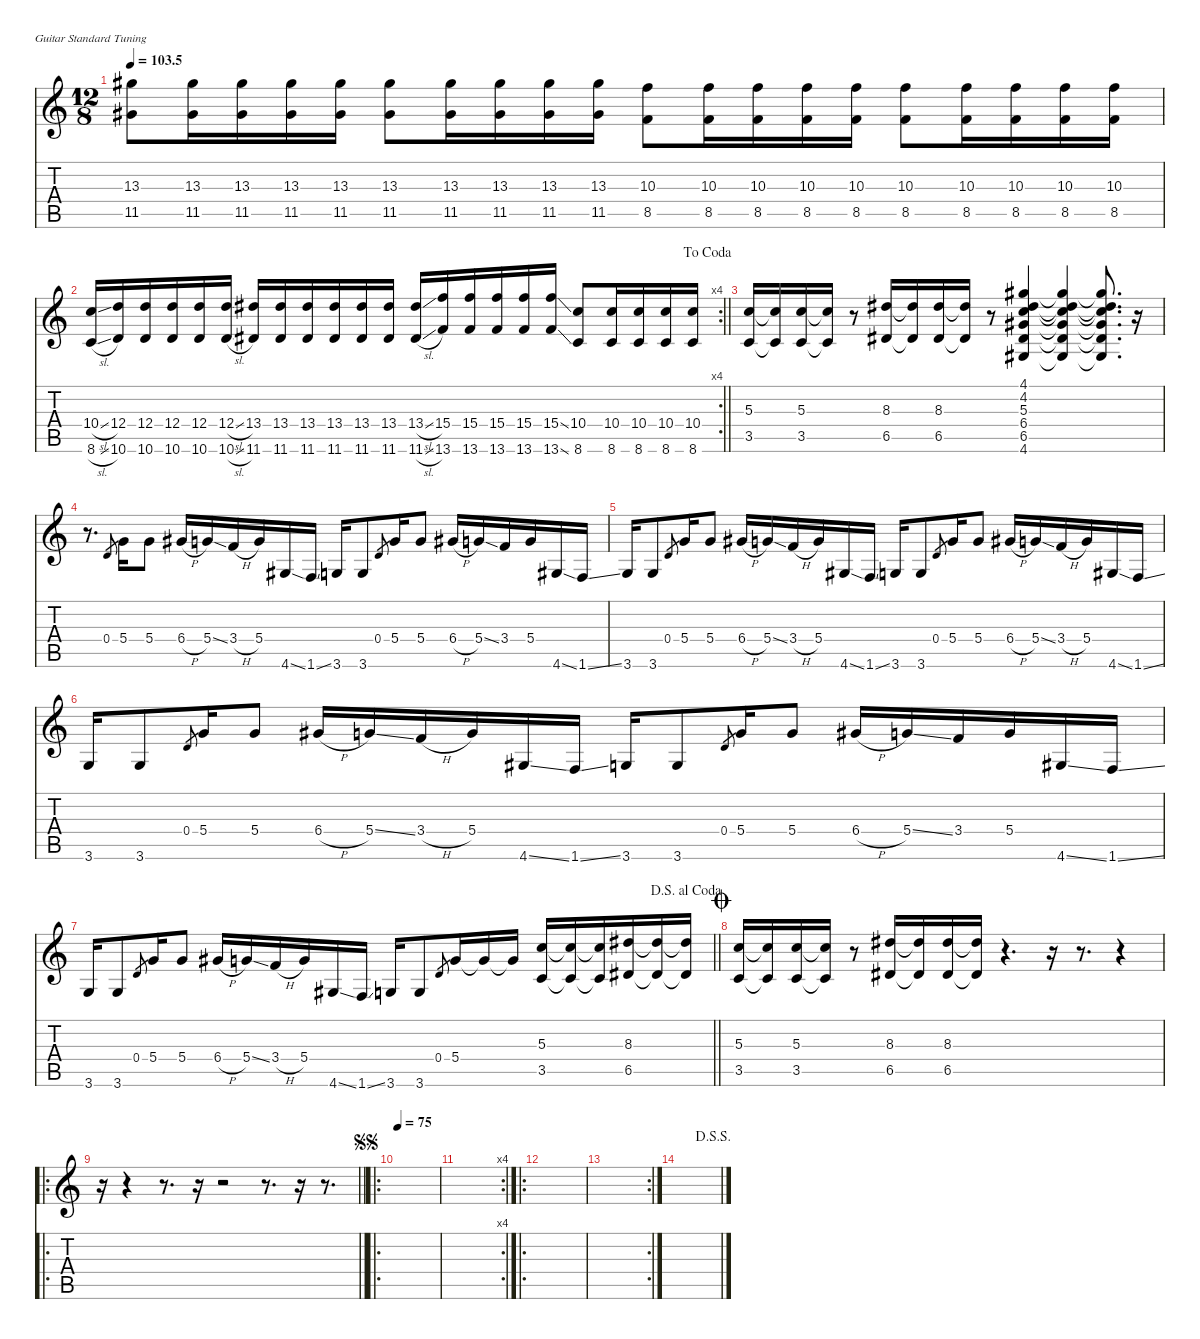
\defaultSystemsLayout 4
\hideDynamics
\bracketExtendMode nobrackets
\singleTrackTrackNamePolicy hidden
\multiTrackTrackNamePolicy hidden
\firstSystemTrackNameMode fullname
\firstSystemTrackNameOrientation horizontal
\otherSystemsTrackNameOrientation horizontal
\track ("Clean Guitar" "jz.guit.") {instrument electricguitarjazz}
\staff {score tabs}
\tuning (E4 B3 G3 D3 A2 E2)
\ts (12 8)
\tempo
103.5
\accidentals auto
\clef g2
\ottava regular
\simile none
\ks c
(13.3{acc #} 11.5{acc #}).8{dy f beam Down} (13.3{acc #} 11.5{acc #}).16{beam Down} (13.3{acc #} 11.5{acc #}).16{beam Down} (13.3{acc #} 11.5{acc #}).16{beam Down} (13.3{acc #} 11.5{acc #}).16{beam Down} (13.3{acc #} 11.5{acc #}).8{beam Down} (13.3{acc #} 11.5{acc #}).16{beam Down} (13.3{acc #} 11.5{acc #}).16{beam Down} (13.3{acc #} 11.5{acc #}).16{beam Down} (13.3{acc #} 11.5{acc #}).16{beam Down} (10.3 8.5).8{beam Down} (10.3 8.5).16{beam Down} (10.3 8.5).16{beam Down} (10.3 8.5).16{beam Down} (10.3 8.5).16{beam Down} (10.3 8.5).8{beam Down} (10.3 8.5).16{beam Down} (10.3 8.5).16{beam Down} (10.3 8.5).16{beam Down} (10.3 8.5).16{beam Down} |
\rc 4
\jump dacoda
\barLineRight lightlight
(10.4{sl} 8.6{sl}).16{beam Up} (12.4 10.6).16{beam Up} (12.4 10.6).16{beam Up} (12.4 10.6).16{beam Up} (12.4 10.6).16{beam Up} (12.4{sl} 10.6{sl}).16{beam Up} (13.4{acc #} 11.6{acc #}).16{beam Up} (13.4{acc #} 11.6{acc #}).16{beam Up} (13.4{acc #} 11.6{acc #}).16{beam Up} (13.4{acc #} 11.6{acc #}).16{beam Up} (13.4{acc #} 11.6{acc #}).16{beam Up} (13.4{acc #} 11.6{acc #}).16{beam Up} (13.4{sl acc #} 11.6{sl acc #}).16{beam Up} (15.4 13.6).16{beam Up} (15.4 13.6).16{beam Up} (15.4 13.6).16{beam Up} (15.4 13.6).16{beam Up} (15.4{ss} 13.6{ss}).16{beam Up} (10.4 8.6).8{beam Up} (10.4 8.6).16{beam Up} (10.4 8.6).16{beam Up} (10.4 8.6).16{beam Up} (10.4 8.6).16{beam Up} |
(5.3 3.5).16{beam Up} (5.3{t} 3.5{t}).16{beam Up} (5.3 3.5).16{beam Up} (5.3{t} 3.5{t}).16{beam Up} r.8{beam Up} (8.3{acc #} 6.5{acc #}).16{beam Up} (8.3{t acc #} 6.5{t acc #}).16{beam Up} (8.3{acc #} 6.5{acc #}).16{beam Up} (8.3{t acc #} 6.5{t acc #}).16{beam Up} r.8{beam Up} (4.1{acc #} 4.2{acc #} 5.3 6.4{acc #} 6.5{acc #} 4.6{acc #}).4{dy mp beam Up} (4.1{t acc #} 4.2{t acc #} 5.3{t} 6.4{t acc #} 6.5{t acc #} 4.6{t acc #}).4{dy f beam Up} (4.1{t acc #} 4.2{t acc #} 5.3{t} 6.4{t acc #} 6.5{t acc #} 4.6{t acc #}).8{d beam Up} r.16{beam Up} |
r.8{d beam Down} 0.4.8{gr dy ff beam Up} 5.4.16{dy fff beam Up} 5.4.8{beam Up} 6.4{h acc #}.16{beam Up} 5.4{ss}.16{beam Up} 3.4{h}.16{beam Up} 5.4.16{beam Up} 4.6{ss acc #}.16{dy mf beam Up} 1.6{ss}.16{beam Up} 3.6.16{beam Up} 3.6.8{dy f beam Up} 0.4.8{gr dy ff beam Up} 5.4.16{dy fff beam Up} 5.4.8{beam Up} 6.4{h acc #}.16{beam Up} 5.4{ss}.16{beam Up} 3.4.16{beam Up} 5.4.16{beam Up} 4.6{ss acc #}.16{dy f beam Up} 1.6{ss}.16{beam Up} |
3.6.16{beam Up} 3.6.8{beam Up} 0.4.8{gr dy ff beam Up} 5.4.16{dy fff beam Up} 5.4.8{beam Up} 6.4{h acc #}.16{beam Up} 5.4{ss}.16{beam Up} 3.4{h}.16{beam Up} 5.4.16{beam Up} 4.6{ss acc #}.16{dy mf beam Up} 1.6{ss}.16{beam Up} 3.6.16{beam Up} 3.6.8{dy f beam Up} 0.4.8{gr dy ff beam Up} 5.4.16{dy fff beam Up} 5.4.8{beam Up} 6.4{h acc #}.16{beam Up} 5.4{ss}.16{beam Up} 3.4{h}.16{beam Up} 5.4.16{beam Up} 4.6{ss acc #}.16{dy mf beam Up} 1.6{ss}.16{beam Up} |
3.6.16{beam Up} 3.6.8{dy f beam Up} 0.4.8{gr dy ff beam Up} 5.4.16{dy fff beam Up} 5.4.8{beam Up} 6.4{h acc #}.16{beam Up} 5.4{ss}.16{beam Up} 3.4{h}.16{beam Up} 5.4.16{beam Up} 4.6{ss acc #}.16{dy mf beam Up} 1.6{ss}.16{beam Up} 3.6.16{beam Up} 3.6.8{dy f beam Up} 0.4.8{gr dy ff beam Up} 5.4.16{dy fff beam Up} 5.4.8{beam Up} 6.4{h acc #}.16{beam Up} 5.4{ss}.16{beam Up} 3.4.16{beam Up} 5.4.16{beam Up} 4.6{ss acc #}.16{dy f beam Up} 1.6{ss}.16{beam Up} |
\jump dalsegnoalcoda
\barLineRight lightlight
3.6.16{beam Up} 3.6.8{beam Up} 0.4.8{gr dy ff beam Up} 5.4.16{dy fff beam Up} 5.4.8{beam Up} 6.4{h acc #}.16{beam Up} 5.4{ss}.16{beam Up} 3.4{h}.16{beam Up} 5.4.16{beam Up} 4.6{ss acc #}.16{dy mf beam Up} 1.6{ss}.16{beam Up} 3.6.16{beam Up} 3.6.8{dy f beam Up} 0.4.8{gr dy ff beam Up} 5.4.16{dy fff beam Up} 5.4{t}.16{dy mf beam Up} 5.4{t}.16{dy f beam Up} (5.3 3.5).16{dy mf beam Up} (5.3{t} 3.5{t}).16{beam Up} (5.3{t} 3.5{t}).16{dy f beam Up} (8.3{acc #} 6.5{acc #}).16{dy mf beam Up} (8.3{t acc #} 6.5{t acc #}).16{beam Up} (8.3{t acc #} 6.5{t acc #}).16{dy f beam Up} |
\jump coda
(5.3 3.5).16{beam Up} (5.3{t} 3.5{t}).16{beam Up} (5.3 3.5).16{beam Up} (5.3{t} 3.5{t}).16{beam Up} r.8{beam Up} (8.3{acc #} 6.5{acc #}).16{beam Up} (8.3{t acc #} 6.5{t acc #}).16{beam Up} (8.3{acc #} 6.5{acc #}).16{beam Up} (8.3{t acc #} 6.5{t acc #}).16{beam Up} r.4{d beam Up} r.16{beam Up} r.8{d beam Up} r.4{beam Up} |
\ro
\barLineRight lightlight
r.16{beam Down} r.4{beam Down} r.8{d beam Down} r.16{beam Down} r.2{beam Down} r.8{d beam Down} r.16{beam Down} r.8{d beam Down} |
\ro
\jump segnosegno
\tempo 75
|
\rc 4
|
\ro
|
\rc 2
|
\jump dalsegnosegno
